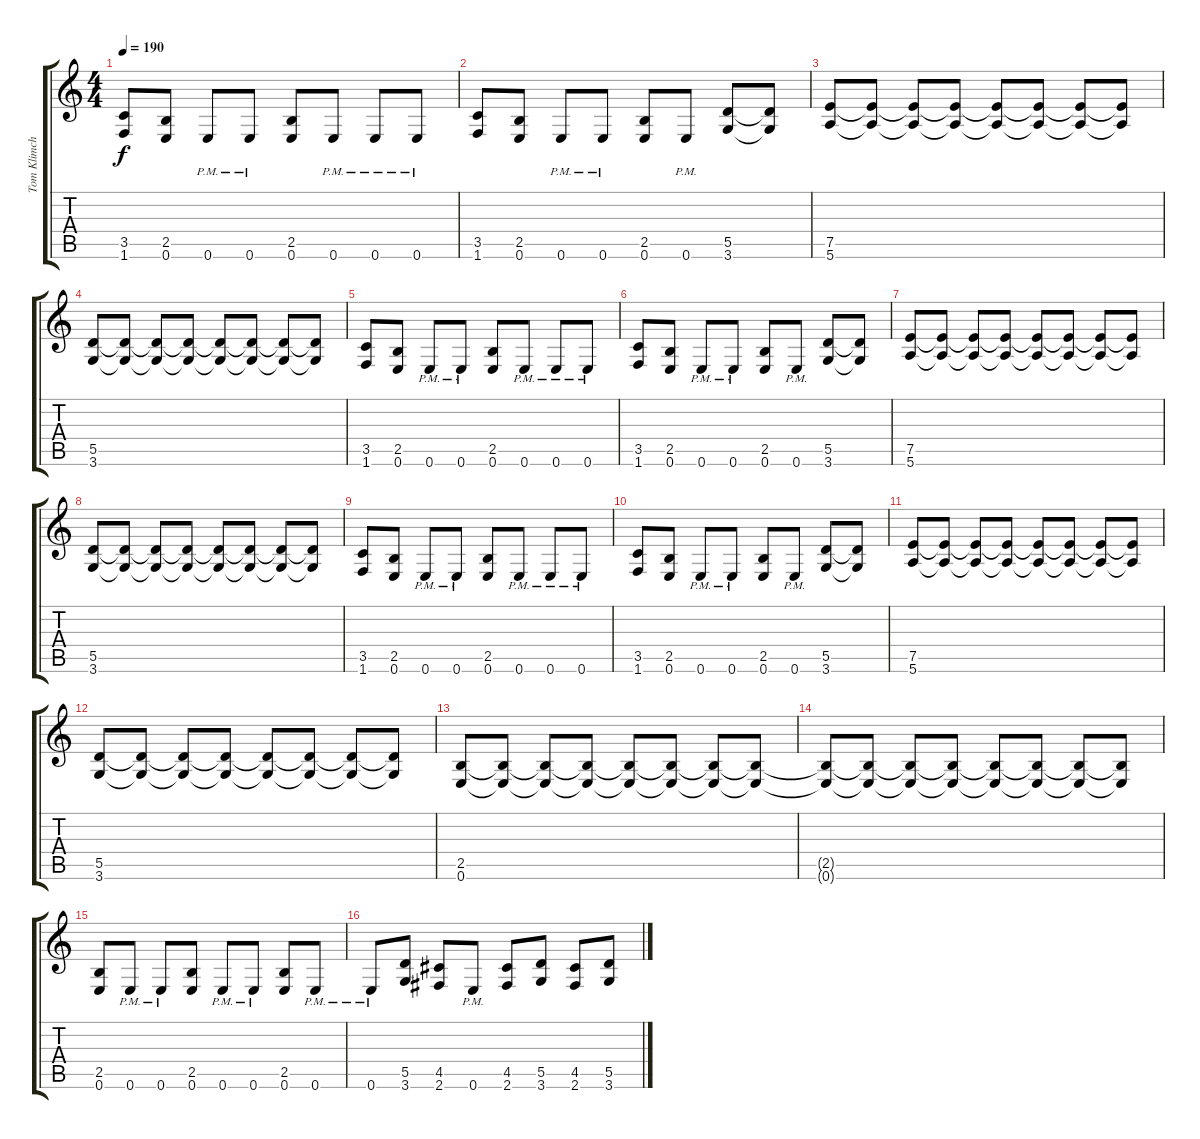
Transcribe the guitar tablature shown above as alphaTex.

\track ("Tom Klimchuck" "Tom Klimch") {instrument distortionguitar}
\staff {score tabs}
\tuning (E4 B3 G3 D3 A2 E2) {hide}
\ts (4 4)
\tempo 190
\clef g2
\ks c
(3.5 1.6).8{dy f} (2.5 0.6).8 0.6{pm}.8 0.6{pm}.8 (2.5 0.6).8 0.6{pm}.8 0.6{pm}.8 0.6{pm}.8 |
(3.5 1.6).8 (2.5 0.6).8 0.6{pm}.8 0.6{pm}.8 (2.5 0.6).8 0.6{pm}.8 (5.5 3.6).8 (5.5{t} 3.6{t}).8 |
(7.5 5.6).8 (7.5{t} 5.6{t}).8 (7.5{t} 5.6{t}).8 (7.5{t} 5.6{t}).8 (7.5{t} 5.6{t}).8 (7.5{t} 5.6{t}).8 (7.5{t} 5.6{t}).8 (7.5{t} 5.6{t}).8 |
(5.5 3.6).8 (5.5{t} 3.6{t}).8 (5.5{t} 3.6{t}).8 (5.5{t} 3.6{t}).8 (5.5{t} 3.6{t}).8 (5.5{t} 3.6{t}).8 (5.5{t} 3.6{t}).8 (5.5{t} 3.6{t}).8 |
(3.5 1.6).8 (2.5 0.6).8 0.6{pm}.8 0.6{pm}.8 (2.5 0.6).8 0.6{pm}.8 0.6{pm}.8 0.6{pm}.8 |
(3.5 1.6).8 (2.5 0.6).8 0.6{pm}.8 0.6{pm}.8 (2.5 0.6).8 0.6{pm}.8 (5.5 3.6).8 (5.5{t} 3.6{t}).8 |
(7.5 5.6).8 (7.5{t} 5.6{t}).8 (7.5{t} 5.6{t}).8 (7.5{t} 5.6{t}).8 (7.5{t} 5.6{t}).8 (7.5{t} 5.6{t}).8 (7.5{t} 5.6{t}).8 (7.5{t} 5.6{t}).8 |
(5.5 3.6).8 (5.5{t} 3.6{t}).8 (5.5{t} 3.6{t}).8 (5.5{t} 3.6{t}).8 (5.5{t} 3.6{t}).8 (5.5{t} 3.6{t}).8 (5.5{t} 3.6{t}).8 (5.5{t} 3.6{t}).8 |
(3.5 1.6).8 (2.5 0.6).8 0.6{pm}.8 0.6{pm}.8 (2.5 0.6).8 0.6{pm}.8 0.6{pm}.8 0.6{pm}.8 |
(3.5 1.6).8 (2.5 0.6).8 0.6{pm}.8 0.6{pm}.8 (2.5 0.6).8 0.6{pm}.8 (5.5 3.6).8 (5.5{t} 3.6{t}).8 |
(7.5 5.6).8 (7.5{t} 5.6{t}).8 (7.5{t} 5.6{t}).8 (7.5{t} 5.6{t}).8 (7.5{t} 5.6{t}).8 (7.5{t} 5.6{t}).8 (7.5{t} 5.6{t}).8 (7.5{t} 5.6{t}).8 |
(5.5 3.6).8 (5.5{t} 3.6{t}).8 (5.5{t} 3.6{t}).8 (5.5{t} 3.6{t}).8 (5.5{t} 3.6{t}).8 (5.5{t} 3.6{t}).8 (5.5{t} 3.6{t}).8 (5.5{t} 3.6{t}).8 |
(2.5 0.6).8 (2.5{t} 0.6{t}).8 (2.5{t} 0.6{t}).8 (2.5{t} 0.6{t}).8 (2.5{t} 0.6{t}).8 (2.5{t} 0.6{t}).8 (2.5{t} 0.6{t}).8 (2.5{t} 0.6{t}).8 |
(2.5{t} 0.6{t}).8 (2.5{t} 0.6{t}).8 (2.5{t} 0.6{t}).8 (2.5{t} 0.6{t}).8 (2.5{t} 0.6{t}).8 (2.5{t} 0.6{t}).8 (2.5{t} 0.6{t}).8 (2.5{t} 0.6{t}).8 |
(2.5 0.6).8 0.6{pm}.8 0.6{pm}.8 (2.5 0.6).8 0.6{pm}.8 0.6{pm}.8 (2.5 0.6).8 0.6{pm}.8 |
0.6{pm}.8 (5.5 3.6).8 (4.5 2.6).8 0.6{pm}.8 (4.5 2.6).8 (5.5 3.6).8 (4.5 2.6).8 (5.5 3.6).8
